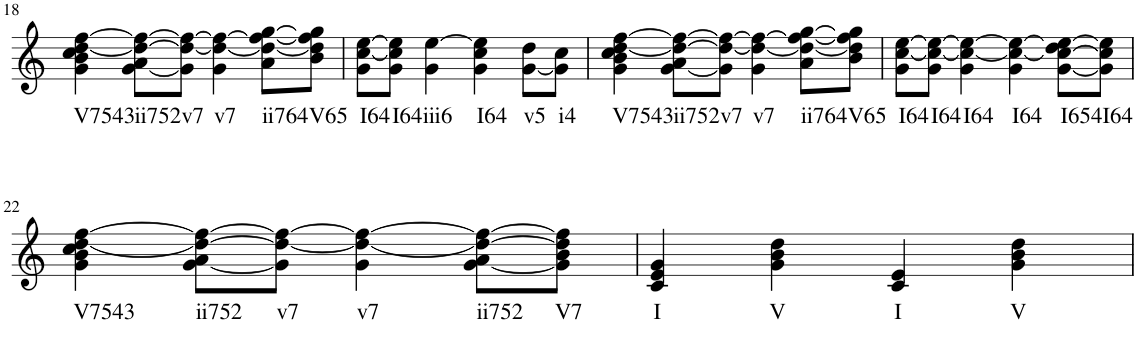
**kern	**text
*part1	*part1
*staff1	*staff1
*I"Piano	*
*I'Pno	*
!!LO:PB:g=z
*clefG2	*
*k[]	*
*M2/2	*
*met(c|)	*
=18	=18
!	!LO:LY:b
4g\ 4b\ 4cc\ [4dd\ [4ff\	V7543
!	!LO:LY:b
[8g\ 8a\ 8dd\_ 8ff\_L	ii752
!	!LO:LY:b
8g\] 8dd\_ 8ff\_J	v7
!	!LO:LY:b
4g\ 4dd\_ 4ff\_	v7
!	!LO:LY:b
8a\ 8dd\_ 8ff\_ [8gg\L	ii764
!	!LO:LY:b
8b\ 8dd\] 8ff\] 8gg\]J	V65
=19	=19
!	!LO:LY:b
8g\ [8cc\ [8ee\L	I64
!	!LO:LY:b
8g\ 8cc\] 8ee\]J	I64
!	!LO:LY:b
4g\ [4ee\	iii6
!	!LO:LY:b
4g\ 4cc\ 4ee\]	I64
!	!LO:LY:b
[8g\ 8dd\L	v5
!	!LO:LY:b
8g\] 8cc\J	i4
=20	=20
!	!LO:LY:b
4g\ 4b\ 4cc\ [4dd\ [4ff\	V7543
!	!LO:LY:b
[8g\ 8a\ 8dd\_ 8ff\_L	ii752
!	!LO:LY:b
8g\] 8dd\_ 8ff\_J	v7
!	!LO:LY:b
4g\ 4dd\_ 4ff\_	v7
!	!LO:LY:b
8a\ 8dd\_ 8ff\_ [8gg\L	ii764
!	!LO:LY:b
8b\ 8dd\] 8ff\] 8gg\]J	V65
=21	=21
!	!LO:LY:b
8g\ [8cc\ [8ee\L	I64
!	!LO:LY:b
8g\ 8cc\_ 8ee\_J	I64
!	!LO:LY:b
4g\ 4cc\_ 4ee\_	I64
!	!LO:LY:b
4g\ 4cc\_ 4ee\_	I64
!	!LO:LY:b
[8g\ 8cc\_ 8dd\ 8ee\_L	I654
!	!LO:LY:b
8g\] 8cc\] 8ee\]J	I64
!!LO:LB:g=z
=22	=22
!	!LO:LY:b
4g\ 4b\ 4cc\ [4dd\ [4ff\	V7543
!	!LO:LY:b
[8g\ 8a\ 8dd\_ 8ff\_L	ii752
!	!LO:LY:b
8g\] 8dd\_ 8ff\_J	v7
!	!LO:LY:b
4g\ 4dd\_ 4ff\_	v7
!	!LO:LY:b
[8g\ 8a\ 8dd\_ 8ff\_L	ii752
!	!LO:LY:b
8g\] 8b\ 8dd\] 8ff\]J	V7
=23	=23
!	!LO:LY:b
4c/ 4e/ 4g/	I
!	!LO:LY:b
4g\ 4b\ 4dd\	V
!	!LO:LY:b
4c/ 4e/	I
!	!LO:LY:b
4g\ 4b\ 4dd\	V
=	=
*-	*-
